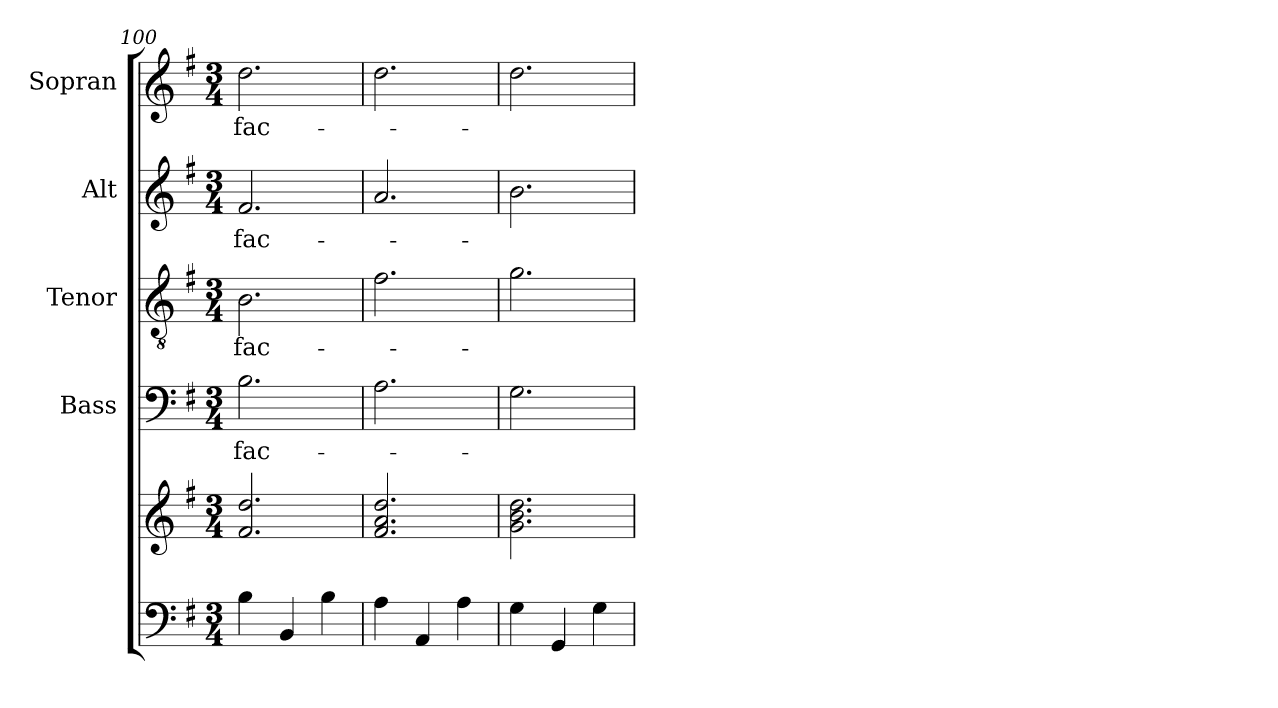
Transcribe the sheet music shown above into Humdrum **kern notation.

**kern	**kern	**kern	**text	**kern	**text	**kern	**text	**kern	**text
*part5	*part5	*part4	*part4	*part3	*part3	*part2	*part2	*part1	*part1
*staff6	*staff5	*staff4	*staff4	*staff3	*staff3	*staff2	*staff2	*staff1	*staff1
*	*	*I"Bass	*	*I"Tenor	*	*I"Alt	*	*I"Sopran	*
*	*	*I'B.	*	*I'T.	*	*I'A.	*	*I'S.	*
!!LO:LB:g=z
*clefF4	*clefG2	*clefF4	*	*clefGv2	*	*clefG2	*	*clefG2	*
*k[f#]	*k[f#]	*k[f#]	*	*k[f#]	*	*k[f#]	*	*k[f#]	*
*G:	*G:	*G:	*	*G:	*	*G:	*	*G:	*
*M3/4	*M3/4	*M3/4	*	*M3/4	*	*M3/4	*	*M3/4	*
=100	=100	=100	=100	=100	=100	=100	=100	=100	=100
!	!	!	!LO:LY:b	!	!LO:LY:b	!	!LO:LY:b	!	!LO:LY:b
4B\	2.f#/ 2.dd/	2.B\	fac-	2.B\	fac-	2.f#/	fac-	2.dd\	fac-
4BB/	.	.	.	.	.	.	.	.	.
4B\	.	.	.	.	.	.	.	.	.
=101	=101	=101	=101	=101	=101	=101	=101	=101	=101
4A\	2.f#/ 2.a/ 2.dd/	2.A\	.	2.f#\	.	2.a/	.	2.dd\	.
4AA/	.	.	.	.	.	.	.	.	.
4A\	.	.	.	.	.	.	.	.	.
=102	=102	=102	=102	=102	=102	=102	=102	=102	=102
4G\	2.g\ 2.b\ 2.dd\	2.G\	.	2.g\	.	2.b\	.	2.dd\	.
4GG/	.	.	.	.	.	.	.	.	.
4G\	.	.	.	.	.	.	.	.	.
=	=	=	=	=	=	=	=	=	=
*-	*-	*-	*-	*-	*-	*-	*-	*-	*-
